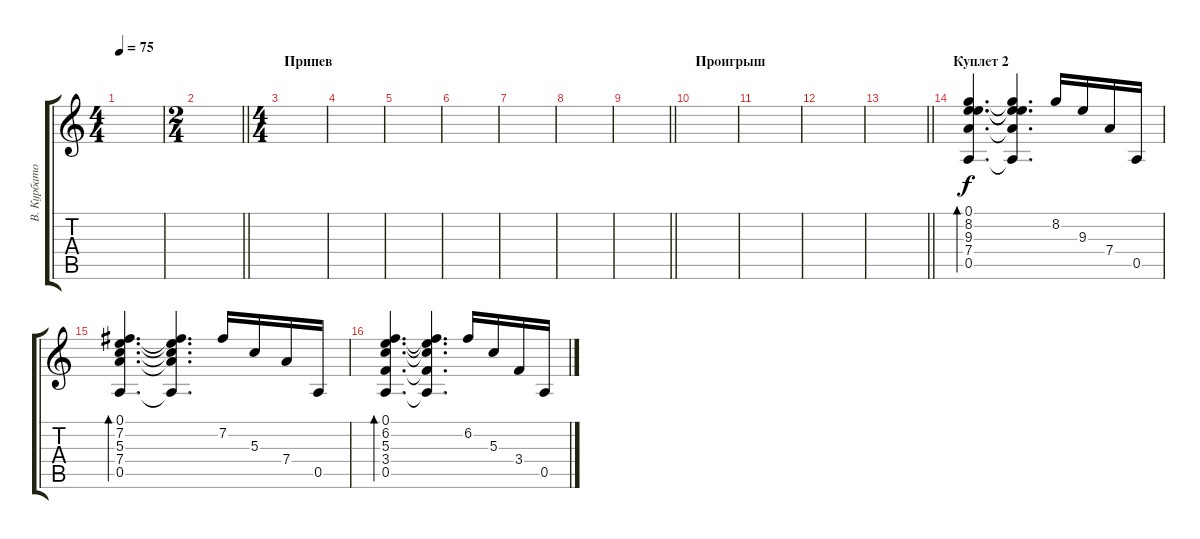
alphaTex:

\track ("В. Курбатов" "В. Курбато") {instrument acousticguitarsteel}
\staff {score tabs}
\tuning (E4 B3 G3 D3 A2 E2) {hide}
\ts (4 4)
\tempo 75
\clef g2
\ks c
|
\ts (2 4)
\barLineRight lightlight
|
\ts (4 4)
\section ("" "Припев")
|
|
|
|
|
|
\barLineRight lightlight
|
\section ("" "Проигрыш")
|
|
|
\barLineRight lightlight
|
\section ("" "Куплет 2")
(0.1 8.2 9.3 7.4 0.5).4{d bd 60} (0.1{t} 8.2{t} 9.3{t} 7.4{t} 0.5{t}).4{d} 8.2.16 9.3.16 7.4.16 0.5.16 |
(0.1 7.2 5.3 7.4 0.5).4{d bd 60} (0.1{t} 7.2{t} 5.3{t} 7.4{t} 0.5{t}).4{d} 7.2.16 5.3.16 7.4.16 0.5.16 |
(0.1 6.2 5.3 3.4 0.5).4{d bd 60} (0.1{t} 6.2{t} 5.3{t} 3.4{t} 0.5{t}).4{d} 6.2.16 5.3.16 3.4.16 0.5.16
